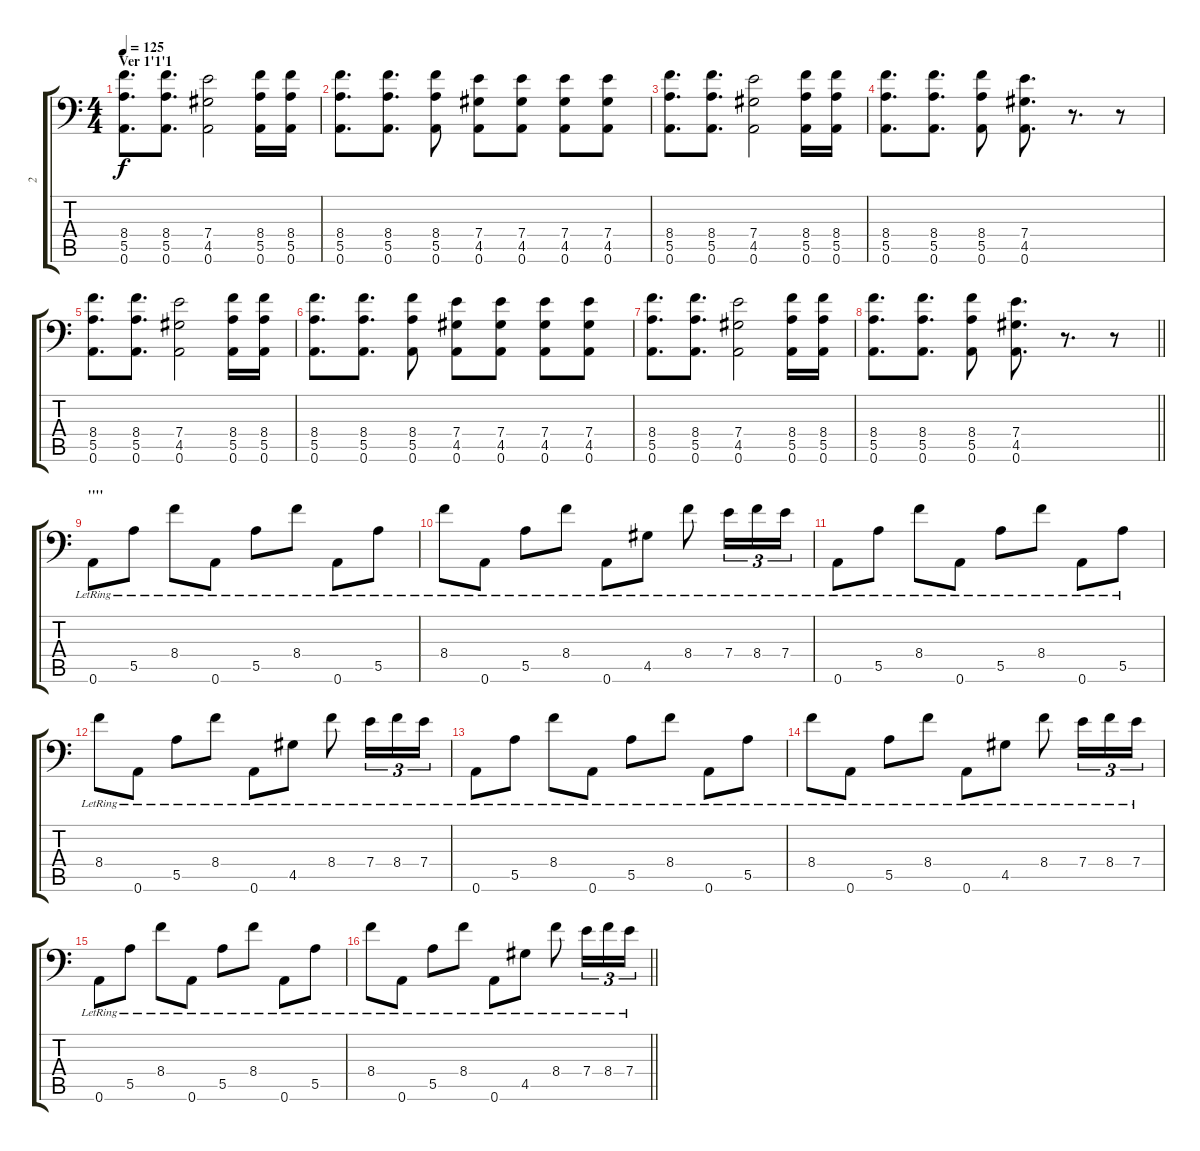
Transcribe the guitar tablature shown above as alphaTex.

\track ("2" "2") {instrument distortionguitar}
\staff {score tabs}
\tuning (B3 Gb3 D3 A2 E2 A1) {hide}
\ts (4 4)
\section ("" "Ver 1'1'1")
\tempo 125
\clef f4
\ks c
(8.4 5.5 0.6).8{d dy f} (8.4 5.5 0.6).8{d} (7.4 4.5 0.6).2 (8.4 5.5 0.6).16 (8.4 5.5 0.6).16 |
(8.4 5.5 0.6).8{d} (8.4 5.5 0.6).8{d} (8.4 5.5 0.6).8 (7.4 4.5 0.6).8 (7.4 4.5 0.6).8 (7.4 4.5 0.6).8 (7.4 4.5 0.6).8 |
(8.4 5.5 0.6).8{d} (8.4 5.5 0.6).8{d} (7.4 4.5 0.6).2 (8.4 5.5 0.6).16 (8.4 5.5 0.6).16 |
(8.4 5.5 0.6).8{d} (8.4 5.5 0.6).8{d} (8.4 5.5 0.6).8 (7.4 4.5 0.6).8{d} r.8{d} r.8 |
(8.4 5.5 0.6).8{d} (8.4 5.5 0.6).8{d} (7.4 4.5 0.6).2 (8.4 5.5 0.6).16 (8.4 5.5 0.6).16 |
(8.4 5.5 0.6).8{d} (8.4 5.5 0.6).8{d} (8.4 5.5 0.6).8 (7.4 4.5 0.6).8 (7.4 4.5 0.6).8 (7.4 4.5 0.6).8 (7.4 4.5 0.6).8 |
(8.4 5.5 0.6).8{d} (8.4 5.5 0.6).8{d} (7.4 4.5 0.6).2 (8.4 5.5 0.6).16 (8.4 5.5 0.6).16 |
\barLineRight lightlight
(8.4 5.5 0.6).8{d} (8.4 5.5 0.6).8{d} (8.4 5.5 0.6).8 (7.4 4.5 0.6).8{d} r.8{d} r.8 |
\section ("" "''''")
0.6{lr}.8 5.5{lr}.8 8.4{lr}.8 0.6{lr}.8 5.5{lr}.8 8.4{lr}.8 0.6{lr}.8 5.5{lr}.8 |
8.4{lr}.8 0.6{lr}.8 5.5{lr}.8 8.4{lr}.8 0.6{lr}.8 4.5{lr}.8 8.4{lr}.8 7.4{lr}.16{tu (3 2)} 8.4{lr}.16{tu (3 2)} 7.4{lr}.16{tu (3 2)} |
0.6{lr}.8 5.5{lr}.8 8.4{lr}.8 0.6{lr}.8 5.5{lr}.8 8.4{lr}.8 0.6{lr}.8 5.5{lr}.8 |
8.4{lr}.8 0.6{lr}.8 5.5{lr}.8 8.4{lr}.8 0.6{lr}.8 4.5{lr}.8 8.4{lr}.8 7.4{lr}.16{tu (3 2)} 8.4{lr}.16{tu (3 2)} 7.4{lr}.16{tu (3 2)} |
0.6{lr}.8 5.5{lr}.8 8.4{lr}.8 0.6{lr}.8 5.5{lr}.8 8.4{lr}.8 0.6{lr}.8 5.5{lr}.8 |
8.4{lr}.8 0.6{lr}.8 5.5{lr}.8 8.4{lr}.8 0.6{lr}.8 4.5{lr}.8 8.4{lr}.8 7.4{lr}.16{tu (3 2)} 8.4{lr}.16{tu (3 2)} 7.4{lr}.16{tu (3 2)} |
0.6{lr}.8 5.5{lr}.8 8.4{lr}.8 0.6{lr}.8 5.5{lr}.8 8.4{lr}.8 0.6{lr}.8 5.5{lr}.8 |
\barLineRight lightlight
8.4{lr}.8 0.6{lr}.8 5.5{lr}.8 8.4{lr}.8 0.6{lr}.8 4.5{lr}.8 8.4{lr}.8 7.4{lr}.16{tu (3 2)} 8.4{lr}.16{tu (3 2)} 7.4{lr}.16{tu (3 2)}
